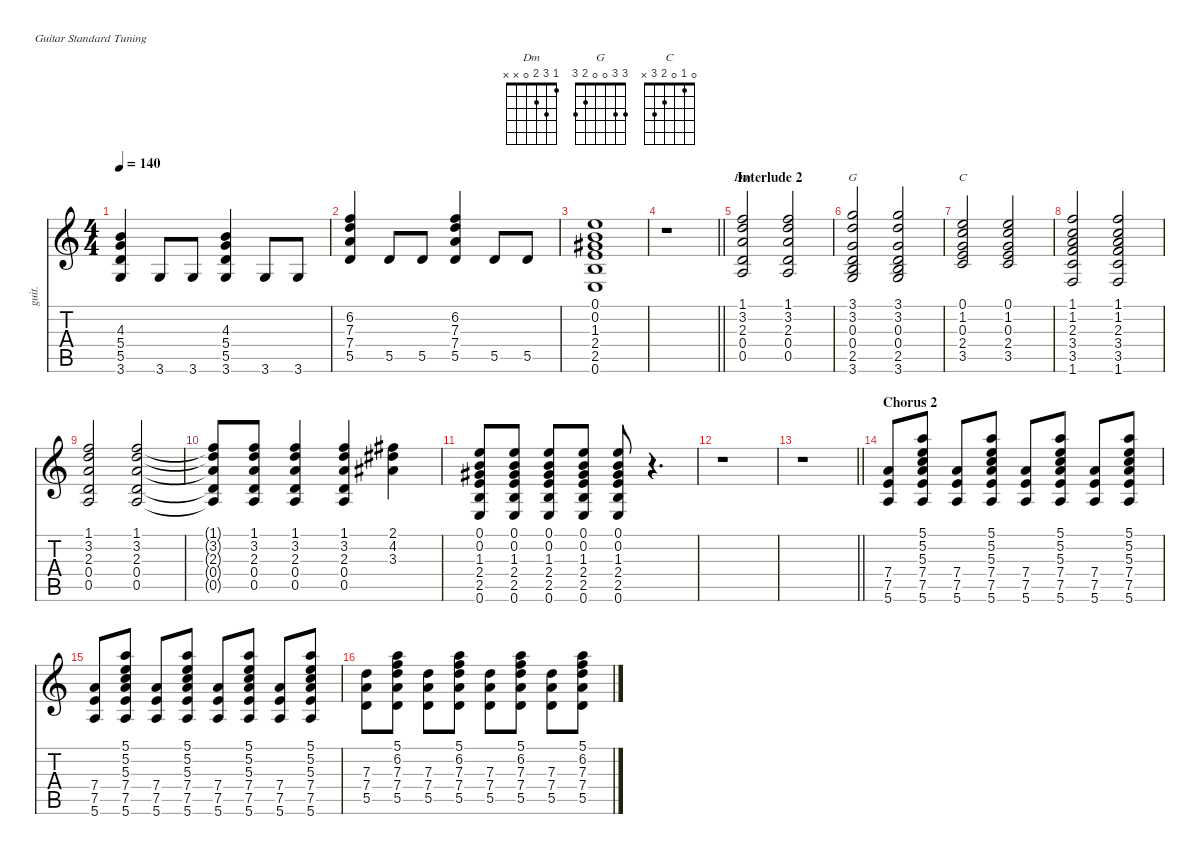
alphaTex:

\defaultSystemsLayout 4
\hideDynamics
\bracketExtendMode nobrackets
\otherSystemsTrackNameOrientation horizontal
\track ("Guitar1-bu" "guit.") {instrument acousticguitarnylon}
\staff {score tabs}
\tuning (E4 B3 G3 D3 A2 E2)
\chord ("Dm" 1 3 2 0 x x) {showfingering false}
\chord ("G" 3 3 0 0 2 3) {showfingering false}
\chord ("C" 0 1 0 2 3 x) {showfingering false}
\ts (4 4)
\tempo 140
\clef g2
\ks aminor
(4.3 5.4 5.5 3.6).4{dy f beam Up} 3.6.8{beam Up} 3.6.8{beam Up} (4.3 5.4 5.5 3.6).4{beam Up} 3.6.8{beam Up} 3.6.8{beam Up} |
(6.2 7.3 7.4 5.5).4{beam Up} 5.5.8{beam Up} 5.5.8{beam Up} (6.2 7.3 7.4 5.5).4{beam Up} 5.5.8{beam Up} 5.5.8{beam Up} |
(0.1 0.2 1.3{acc #} 2.4 2.5 0.6).1{beam Up} |
\barLineRight lightlight
r.1{beam Down} |
\section ("" "Interlude 2")
(1.1 3.2 2.3 0.4 0.5).2{ch "Dm" beam Up} (1.1 3.2 2.3 0.4 0.5).2{beam Up} |
(3.1 3.2 0.3 0.4 2.5 3.6).2{ch "G" beam Up} (3.1 3.2 0.3 0.4 2.5 3.6).2{beam Up} |
(0.1 1.2 0.3 2.4 3.5).2{ch "C" beam Up} (0.1 1.2 0.3 2.4 3.5).2{beam Up} |
(1.1 1.2 2.3 3.4 3.5 1.6).2{beam Up} (1.1 1.2 2.3 3.4 3.5 1.6).2{beam Up} |
(1.1 3.2 2.3 0.4 0.5).2{beam Up} (1.1 3.2 2.3 0.4 0.5).2{beam Up} |
(1.1{t} 3.2{t} 2.3{t} 0.4{t} 0.5{t}).8{beam Up} (1.1 3.2 2.3 0.4 0.5).8{beam Up} (1.1 3.2 2.3 0.4 0.5).4{beam Up} (1.1 3.2 2.3 0.4 0.5).4{beam Up} (2.1{acc #} 4.2{acc #} 3.3{acc #}).4{beam Down} |
(0.1 0.2 1.3{acc #} 2.4 2.5 0.6).8{dy mf beam Up} (0.1 0.2 1.3{acc #} 2.4 2.5 0.6).8{beam Up} (0.1 0.2 1.3{acc #} 2.4 2.5 0.6).8{beam Up} (0.1 0.2 1.3{acc #} 2.4 2.5 0.6).8{beam Up} (0.1 0.2 1.3{acc #} 2.4 2.5 0.6).8{beam Up} r.4{d beam Up} |
r.1{beam Down} |
\barLineRight lightlight
r.1{beam Down} |
\section ("" "Chorus 2")
(7.4 7.5 5.6).8{dy f beam Up} (5.1 5.2 5.3 7.4 7.5 5.6).8{beam Up} (7.4 7.5 5.6).8{beam Up} (5.1 5.2 5.3 7.4 7.5 5.6).8{beam Up} (7.4 7.5 5.6).8{beam Up} (5.1 5.2 5.3 7.4 7.5 5.6).8{beam Up} (7.4 7.5 5.6).8{beam Up} (5.1 5.2 5.3 7.4 7.5 5.6).8{beam Up} |
(7.4 7.5 5.6).8{beam Up} (5.1 5.2 5.3 7.4 7.5 5.6).8{beam Up} (7.4 7.5 5.6).8{beam Up} (5.1 5.2 5.3 7.4 7.5 5.6).8{beam Up} (7.4 7.5 5.6).8{beam Up} (5.1 5.2 5.3 7.4 7.5 5.6).8{beam Up} (7.4 7.5 5.6).8{beam Up} (5.1 5.2 5.3 7.4 7.5 5.6).8{beam Up} |
(7.3 7.4 5.5).8{beam Down} (5.1 6.2 7.3 7.4 5.5).8{beam Down} (7.3 7.4 5.5).8{beam Down} (5.1 6.2 7.3 7.4 5.5).8{beam Down} (7.3 7.4 5.5).8{beam Down} (5.1 6.2 7.3 7.4 5.5).8{beam Down} (7.3 7.4 5.5).8{beam Down} (5.1 6.2 7.3 7.4 5.5).8{beam Down}
